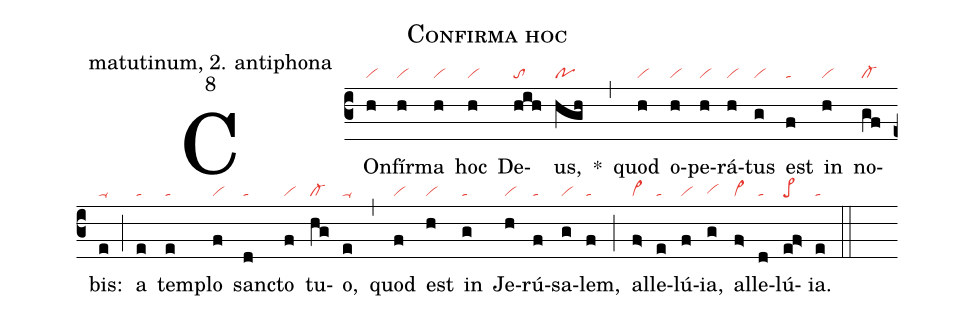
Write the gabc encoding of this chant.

name: Confirma hoc;
office-part: matutinum, 2. antiphona;
mode: 8;
nabc-lines: 1;
%%
(c3)
COn(h|vi)fír(h|vi)ma(h|vi) hoc(h|vi) De(hih|to)us,(hgh|po) *(,)
quod(h|vi) o(h|vi)pe(h|vi)rá(h|vi)tus(g|vi) est(f|ta) in(h|vi) no(gf|cl-)bis:(e|ta-) (;)
a(e|ta) tem(e|ta)plo(f|vi) san(d|ta)cto(f|vi) tu(hg|cl-)o,(e|ta-) (,)
quod(f|vi) est(h|vi) in(g|ta) Je(h|vi)rú(f|ta)sa(g|vi)lem,(f|ta) (;)
al(f>|vi>)le(e|ta)lú(f|vi)ia,(g|vihg) al(f>|vi>)le(d|ta)lú(ef>|pe>)ia.(e|ta) (::)
